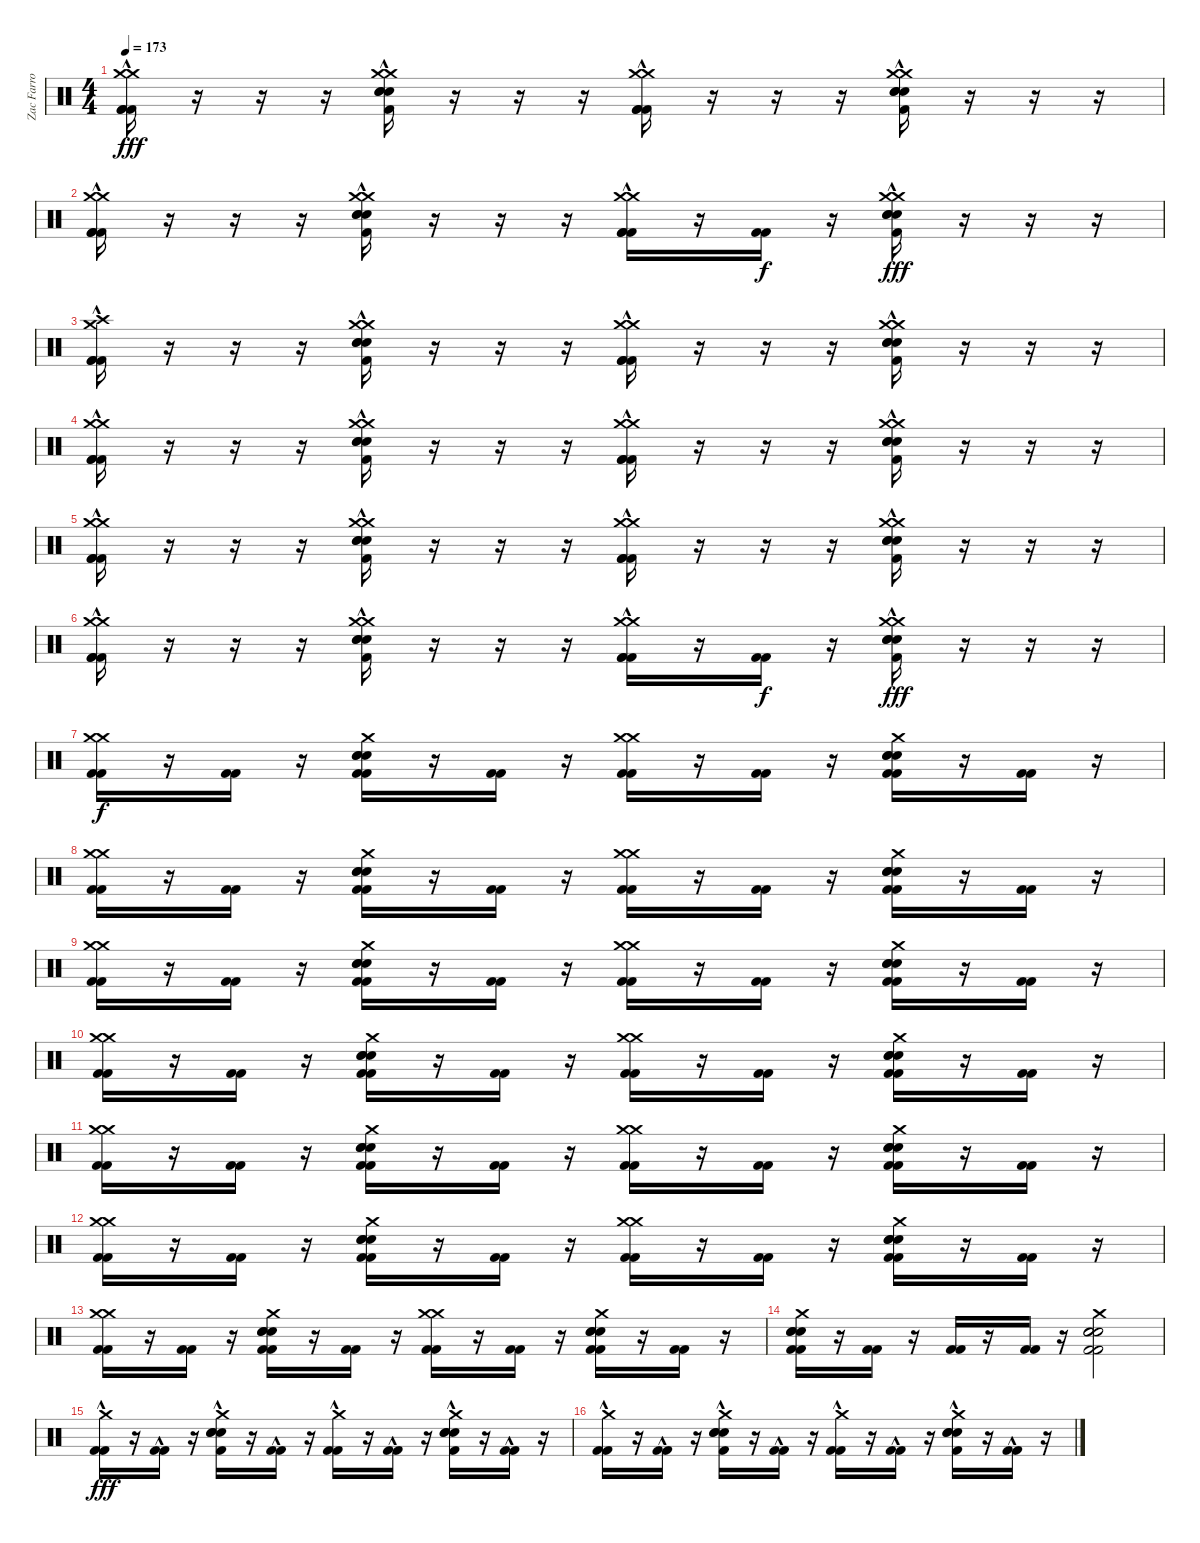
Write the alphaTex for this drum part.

\track ("Zac Farro" "Zac Farro") {instrument percussion}
\staff {score}
\articulation defaults
\ts (4 4)
\tempo 173
\clef neutral
\ks c
("Crash medium (hit)" "Crash medium (hit)" "Kick (hit) 2" "Kick (hit) 2"{hac} "Kick (hit) 2").16{dy fff} r.16 r.16 r.16 ("Crash medium (hit)" "Crash medium (hit)" "Electric Snare (hit)" "Electric Snare (hit)" "Snare (hit) 2" "Kick (hit) 2"{hac}).16 r.16 r.16 r.16 ("Crash medium (hit)" "Crash medium (hit)" "Kick (hit) 2" "Kick (hit) 2" "Kick (hit) 2"{hac}).16 r.16 r.16 r.16 ("Crash medium (hit)" "Crash medium (hit)" "Electric Snare (hit)" "Electric Snare (hit)" "Snare (hit) 2" "Kick (hit) 2"{hac}).16 r.16 r.16 r.16 |
("Crash medium (hit)" "Crash medium (hit)" "Kick (hit) 2" "Kick (hit) 2"{hac} "Kick (hit) 2").16 r.16 r.16 r.16 ("Crash medium (hit)" "Crash medium (hit)" "Electric Snare (hit)" "Electric Snare (hit)" "Snare (hit) 2" "Kick (hit) 2"{hac}).16 r.16 r.16 r.16 ("Crash medium (hit)" "Crash medium (hit)" "Kick (hit) 2" "Kick (hit) 2" "Kick (hit) 2"{hac}).16 r.16 ("Kick (hit) 2" "Kick (hit) 2").16{dy f} r.16 ("Crash medium (hit)" "Crash medium (hit)" "Electric Snare (hit)" "Electric Snare (hit)" "Snare (hit) 2" "Kick (hit) 2"{hac}).16{dy fff} r.16 r.16 r.16 |
("Crash high (hit)" "Crash medium (hit)" "Kick (hit) 2" "Kick (hit) 2"{hac} "Kick (hit) 2").16 r.16 r.16 r.16 ("Crash medium (hit)" "Crash medium (hit)" "Electric Snare (hit)" "Electric Snare (hit)" "Snare (hit) 2" "Kick (hit) 2"{hac}).16 r.16 r.16 r.16 ("Crash medium (hit)" "Crash medium (hit)" "Kick (hit) 2" "Kick (hit) 2" "Kick (hit) 2"{hac}).16 r.16 r.16 r.16 ("Crash medium (hit)" "Crash medium (hit)" "Electric Snare (hit)" "Electric Snare (hit)" "Snare (hit) 2" "Kick (hit) 2"{hac}).16 r.16 r.16 r.16 |
("Crash medium (hit)" "Crash medium (hit)" "Kick (hit) 2" "Kick (hit) 2"{hac} "Kick (hit) 2").16 r.16 r.16 r.16 ("Crash medium (hit)" "Crash medium (hit)" "Electric Snare (hit)" "Electric Snare (hit)" "Snare (hit) 2" "Kick (hit) 2"{hac}).16 r.16 r.16 r.16 ("Crash medium (hit)" "Crash medium (hit)" "Kick (hit) 2" "Kick (hit) 2" "Kick (hit) 2"{hac}).16 r.16 r.16 r.16 ("Crash medium (hit)" "Crash medium (hit)" "Electric Snare (hit)" "Electric Snare (hit)" "Snare (hit) 2" "Kick (hit) 2"{hac}).16 r.16 r.16 r.16 |
("Crash medium (hit)" "Crash medium (hit)" "Kick (hit) 2" "Kick (hit) 2"{hac} "Kick (hit) 2").16 r.16 r.16 r.16 ("Crash medium (hit)" "Crash medium (hit)" "Electric Snare (hit)" "Electric Snare (hit)" "Snare (hit) 2" "Kick (hit) 2"{hac}).16 r.16 r.16 r.16 ("Crash medium (hit)" "Crash medium (hit)" "Kick (hit) 2" "Kick (hit) 2" "Kick (hit) 2"{hac}).16 r.16 r.16 r.16 ("Crash medium (hit)" "Crash medium (hit)" "Electric Snare (hit)" "Electric Snare (hit)" "Snare (hit) 2" "Kick (hit) 2"{hac}).16 r.16 r.16 r.16 |
("Crash medium (hit)" "Crash medium (hit)" "Kick (hit) 2" "Kick (hit) 2"{hac} "Kick (hit) 2").16 r.16 r.16 r.16 ("Crash medium (hit)" "Crash medium (hit)" "Electric Snare (hit)" "Electric Snare (hit)" "Snare (hit) 2" "Kick (hit) 2"{hac}).16 r.16 r.16 r.16 ("Crash medium (hit)" "Crash medium (hit)" "Kick (hit) 2" "Kick (hit) 2" "Kick (hit) 2"{hac}).16 r.16 ("Kick (hit) 2" "Kick (hit) 2").16{dy f} r.16 ("Crash medium (hit)" "Crash medium (hit)" "Electric Snare (hit)" "Electric Snare (hit)" "Snare (hit) 2" "Kick (hit) 2"{hac}).16{dy fff} r.16 r.16 r.16 |
("Crash medium (hit)" "Crash medium (hit)" "Kick (hit) 2" "Kick (hit) 2").16{dy f} r.16 ("Kick (hit) 2" "Kick (hit) 2").16 r.16 ("Crash medium (hit)" "Electric Snare (hit)" "Electric Snare (hit)" "Snare (hit) 2" "Kick (hit) 2" "Kick (hit) 2").16 r.16 ("Kick (hit) 2" "Kick (hit) 2").16 r.16 ("Crash medium (hit)" "Crash medium (hit)" "Kick (hit) 2" "Kick (hit) 2").16 r.16 ("Kick (hit) 2" "Kick (hit) 2").16 r.16 ("Crash medium (hit)" "Electric Snare (hit)" "Electric Snare (hit)" "Snare (hit) 2" "Kick (hit) 2" "Kick (hit) 2").16 r.16 ("Kick (hit) 2" "Kick (hit) 2").16 r.16 |
("Crash medium (hit)" "Crash medium (hit)" "Kick (hit) 2" "Kick (hit) 2").16 r.16 ("Kick (hit) 2" "Kick (hit) 2").16 r.16 ("Crash medium (hit)" "Electric Snare (hit)" "Electric Snare (hit)" "Snare (hit) 2" "Kick (hit) 2" "Kick (hit) 2").16 r.16 ("Kick (hit) 2" "Kick (hit) 2").16 r.16 ("Crash medium (hit)" "Crash medium (hit)" "Kick (hit) 2" "Kick (hit) 2").16 r.16 ("Kick (hit) 2" "Kick (hit) 2").16 r.16 ("Crash medium (hit)" "Electric Snare (hit)" "Electric Snare (hit)" "Snare (hit) 2" "Kick (hit) 2" "Kick (hit) 2").16 r.16 ("Kick (hit) 2" "Kick (hit) 2").16 r.16 |
("Crash medium (hit)" "Crash medium (hit)" "Kick (hit) 2" "Kick (hit) 2").16 r.16 ("Kick (hit) 2" "Kick (hit) 2").16 r.16 ("Crash medium (hit)" "Electric Snare (hit)" "Electric Snare (hit)" "Snare (hit) 2" "Kick (hit) 2" "Kick (hit) 2").16 r.16 ("Kick (hit) 2" "Kick (hit) 2").16 r.16 ("Crash medium (hit)" "Crash medium (hit)" "Kick (hit) 2" "Kick (hit) 2").16 r.16 ("Kick (hit) 2" "Kick (hit) 2").16 r.16 ("Crash medium (hit)" "Electric Snare (hit)" "Electric Snare (hit)" "Snare (hit) 2" "Kick (hit) 2" "Kick (hit) 2").16 r.16 ("Kick (hit) 2" "Kick (hit) 2").16 r.16 |
("Crash medium (hit)" "Crash medium (hit)" "Kick (hit) 2" "Kick (hit) 2").16 r.16 ("Kick (hit) 2" "Kick (hit) 2").16 r.16 ("Crash medium (hit)" "Electric Snare (hit)" "Electric Snare (hit)" "Snare (hit) 2" "Kick (hit) 2" "Kick (hit) 2").16 r.16 ("Kick (hit) 2" "Kick (hit) 2").16 r.16 ("Crash medium (hit)" "Crash medium (hit)" "Kick (hit) 2" "Kick (hit) 2").16 r.16 ("Kick (hit) 2" "Kick (hit) 2").16 r.16 ("Crash medium (hit)" "Electric Snare (hit)" "Electric Snare (hit)" "Snare (hit) 2" "Kick (hit) 2" "Kick (hit) 2").16 r.16 ("Kick (hit) 2" "Kick (hit) 2").16 r.16 |
("Crash medium (hit)" "Crash medium (hit)" "Kick (hit) 2" "Kick (hit) 2").16 r.16 ("Kick (hit) 2" "Kick (hit) 2").16 r.16 ("Crash medium (hit)" "Electric Snare (hit)" "Electric Snare (hit)" "Snare (hit) 2" "Kick (hit) 2" "Kick (hit) 2").16 r.16 ("Kick (hit) 2" "Kick (hit) 2").16 r.16 ("Crash medium (hit)" "Crash medium (hit)" "Kick (hit) 2" "Kick (hit) 2").16 r.16 ("Kick (hit) 2" "Kick (hit) 2").16 r.16 ("Crash medium (hit)" "Electric Snare (hit)" "Electric Snare (hit)" "Snare (hit) 2" "Kick (hit) 2" "Kick (hit) 2").16 r.16 ("Kick (hit) 2" "Kick (hit) 2").16 r.16 |
("Crash medium (hit)" "Crash medium (hit)" "Kick (hit) 2" "Kick (hit) 2").16 r.16 ("Kick (hit) 2" "Kick (hit) 2").16 r.16 ("Crash medium (hit)" "Electric Snare (hit)" "Electric Snare (hit)" "Snare (hit) 2" "Kick (hit) 2" "Kick (hit) 2").16 r.16 ("Kick (hit) 2" "Kick (hit) 2").16 r.16 ("Crash medium (hit)" "Crash medium (hit)" "Kick (hit) 2" "Kick (hit) 2").16 r.16 ("Kick (hit) 2" "Kick (hit) 2").16 r.16 ("Crash medium (hit)" "Electric Snare (hit)" "Electric Snare (hit)" "Snare (hit) 2" "Kick (hit) 2" "Kick (hit) 2").16 r.16 ("Kick (hit) 2" "Kick (hit) 2").16 r.16 |
("Crash medium (hit)" "Crash medium (hit)" "Kick (hit) 2" "Kick (hit) 2").16 r.16 ("Kick (hit) 2" "Kick (hit) 2").16 r.16 ("Crash medium (hit)" "Electric Snare (hit)" "Electric Snare (hit)" "Snare (hit) 2" "Kick (hit) 2" "Kick (hit) 2").16 r.16 ("Kick (hit) 2" "Kick (hit) 2").16 r.16 ("Crash medium (hit)" "Crash medium (hit)" "Kick (hit) 2" "Kick (hit) 2").16 r.16 ("Kick (hit) 2" "Kick (hit) 2").16 r.16 ("Crash medium (hit)" "Electric Snare (hit)" "Electric Snare (hit)" "Snare (hit) 2" "Kick (hit) 2" "Kick (hit) 2").16 r.16 ("Kick (hit) 2" "Kick (hit) 2").16 r.16 |
("Crash medium (hit)" "Electric Snare (hit)" "Electric Snare (hit)" "Snare (hit) 2" "Kick (hit) 2" "Kick (hit) 2").16 r.16 ("Kick (hit) 2" "Kick (hit) 2").16 r.16 ("Kick (hit) 2" "Kick (hit) 2").16 r.16 ("Kick (hit) 2" "Kick (hit) 2").16 r.16 ("Crash medium (hit)" "Electric Snare (hit)" "Electric Snare (hit)" "Snare (hit) 2" "Kick (hit) 2" "Kick (hit) 2").2 |
("Crash medium (hit)" "Kick (hit) 2"{hac} "Kick (hit) 2").16{dy fff} r.16 ("Kick (hit) 2"{hac} "Kick (hit) 2").16 r.16 ("Crash medium (hit)" "Electric Snare (hit)" "Electric Snare (hit)" "Snare (hit) 2"{hac} "Kick (hit) 2").16 r.16 ("Kick (hit) 2"{hac} "Kick (hit) 2").16 r.16 ("Crash medium (hit)" "Kick (hit) 2"{hac} "Kick (hit) 2").16 r.16 ("Kick (hit) 2"{hac} "Kick (hit) 2").16 r.16 ("Crash medium (hit)" "Electric Snare (hit)" "Electric Snare (hit)" "Snare (hit) 2"{hac} "Kick (hit) 2").16 r.16 ("Kick (hit) 2"{hac} "Kick (hit) 2").16 r.16 |
("Crash medium (hit)" "Kick (hit) 2"{hac} "Kick (hit) 2").16 r.16 ("Kick (hit) 2"{hac} "Kick (hit) 2").16 r.16 ("Crash medium (hit)" "Electric Snare (hit)" "Electric Snare (hit)" "Snare (hit) 2"{hac} "Kick (hit) 2").16 r.16 ("Kick (hit) 2"{hac} "Kick (hit) 2").16 r.16 ("Crash medium (hit)" "Kick (hit) 2"{hac} "Kick (hit) 2").16 r.16 ("Kick (hit) 2"{hac} "Kick (hit) 2").16 r.16 ("Crash medium (hit)" "Electric Snare (hit)" "Electric Snare (hit)" "Snare (hit) 2"{hac} "Kick (hit) 2").16 r.16 ("Kick (hit) 2"{hac} "Kick (hit) 2").16 r.16
